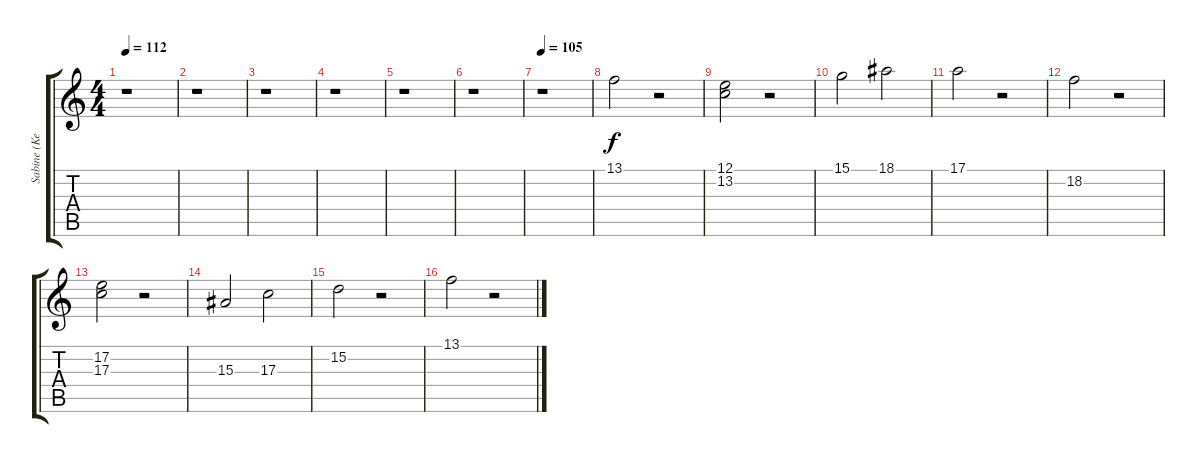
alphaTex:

\track ("Sabine (KeybHigh)" "Sabine (Ke") {instrument stringensemble1}
\staff {score tabs}
\tuning (E4 B3 G3 D3 A2 E2) {hide}
\ts (4 4)
\tempo 112
\clef g2
\ks c
r.1{dy f} |
r.1 |
r.1 |
r.1 |
r.1 |
r.1 |
\tempo 105
r.1 |
13.1.2{volume 14 balance 6 instrument stringensemble1} r.2 |
(12.1 13.2).2{balance 10} r.2 |
15.1.2{balance 7} 18.1.2 |
17.1.2 r.2 |
18.2.2 r.2 |
(17.2 17.3).2 r.2 |
15.3.2 17.3.2 |
15.2.2 r.2 |
13.1.2 r.2
